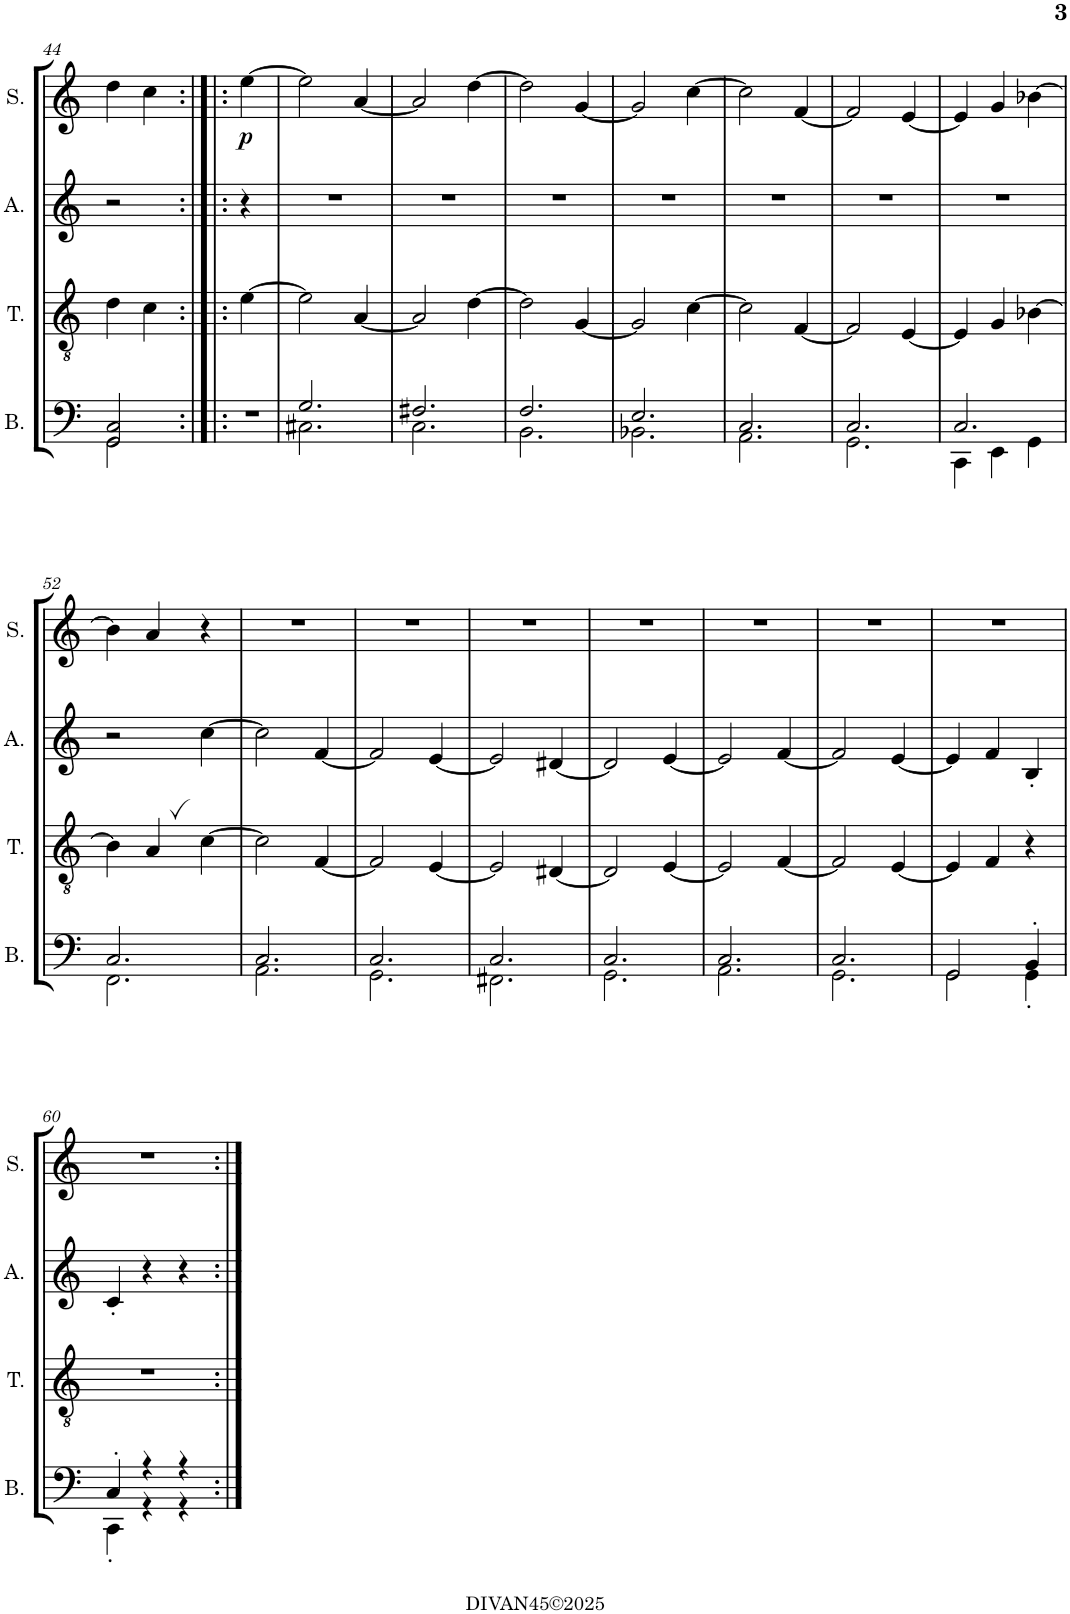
**kern	**kern	**kern	**kern	**dynam
*part4	*part3	*part2	*part1	*part1
*staff4	*staff3	*staff2	*staff1	*staff1
*I"Bass	*I"Tenor	*I"Alto	*I"Soprano	*
*I'B.	*I'T.	*I'A.	*I'S.	*
!!LO:PB:g=z
*clefF4	*clefGv2	*clefG2	*clefG2	*
*k[]	*k[]	*k[]	*k[]	*
*M3/4	*M3/4	*M3/4	*M3/4	*
=44	=44	=44	=44	=44
*^	*	*	*	*
2GG/ 2C/	2GG\	4d\	2r	4dd\	.
.	.	4c\	.	4cc\	.
*v	*v	*	*	*	*
=44X3:|!|:	=44X3:|!|:	=44X3:|!|:	=44X3:|!|:	=44X3:|!|:
!	!	!	!	!LO:DY:b
2.r	[4e\	4r	[4ee\	p
.	2ryy	2ryy	2ryy	.
=45	=45	=45	=45	=45
*^	*	*	*	*
2.G/	2.C#X\	2e\]	2.r	2ee\]	.
.	.	[4A/	.	[4a/	.
=46	=46	=46	=46	=46	=46
2.F#X/	2.C\	2A/]	2.r	2a/]	.
.	.	[4d\	.	[4dd\	.
=47	=47	=47	=47	=47	=47
2.F/	2.BB\	2d\]	2.r	2dd\]	.
.	.	[4G/	.	[4g/	.
=48	=48	=48	=48	=48	=48
2.E/	2.BB-X\	2G/]	2.r	2g/]	.
.	.	[4c\	.	[4cc\	.
=49	=49	=49	=49	=49	=49
2.C/	2.AA\	2c\]	2.r	2cc\]	.
.	.	[4F/	.	[4f/	.
=50	=50	=50	=50	=50	=50
2.C/	2.GG\	2F/]	2.r	2f/]	.
.	.	[4E/	.	[4e/	.
=51	=51	=51	=51	=51	=51
2.C/	4CC\	4E/]	2.r	4e/]	.
.	4EE\	4G/	.	4g/	.
.	4GG\	[4B-X\	.	[4b-X\	.
!!LO:LB:g=z
=52	=52	=52	=52	=52	=52
2.C/	2.FF\	4B-\]	2r	4b-\]	.
.	.	4A,/	.	4a/	.
.	.	[4c\	[4cc\	4r	.
=53	=53	=53	=53	=53	=53
2.C/	2.AA\	2c\]	2cc\]	2.r	.
.	.	[4F/	[4f/	.	.
=54	=54	=54	=54	=54	=54
2.C/	2.GG\	2F/]	2f/]	2.r	.
.	.	[4E/	[4e/	.	.
=55	=55	=55	=55	=55	=55
2.C/	2.FF#X\	2E/]	2e/]	2.r	.
.	.	[4D#X/	[4d#X/	.	.
=56	=56	=56	=56	=56	=56
2.C/	2.GG\	2D#/]	2d#/]	2.r	.
.	.	[4E/	[4e/	.	.
=57	=57	=57	=57	=57	=57
2.C/	2.AA\	2E/]	2e/]	2.r	.
.	.	[4F/	[4f/	.	.
=58	=58	=58	=58	=58	=58
2.C/	2.GG\	2F/]	2f/]	2.r	.
.	.	[4E/	[4e/	.	.
=59	=59	=59	=59	=59	=59
2GG/	2GG\	4E/]	4e/]	2.r	.
.	.	4F/	4f/	.	.
4BB'/	4GG'\	4r	4B'/	.	.
!!LO:LB:g=z
=60	=60	=60	=60	=60	=60
4C'/	4CC'\	2.r	4c'/	2.r	.
4r	4r	.	4r	.	.
4r	4r	.	4r	.	.
*v	*v	*	*	*	*
=:|!	=:|!	=:|!	=:|!	=:|!
*-	*-	*-	*-	*-
